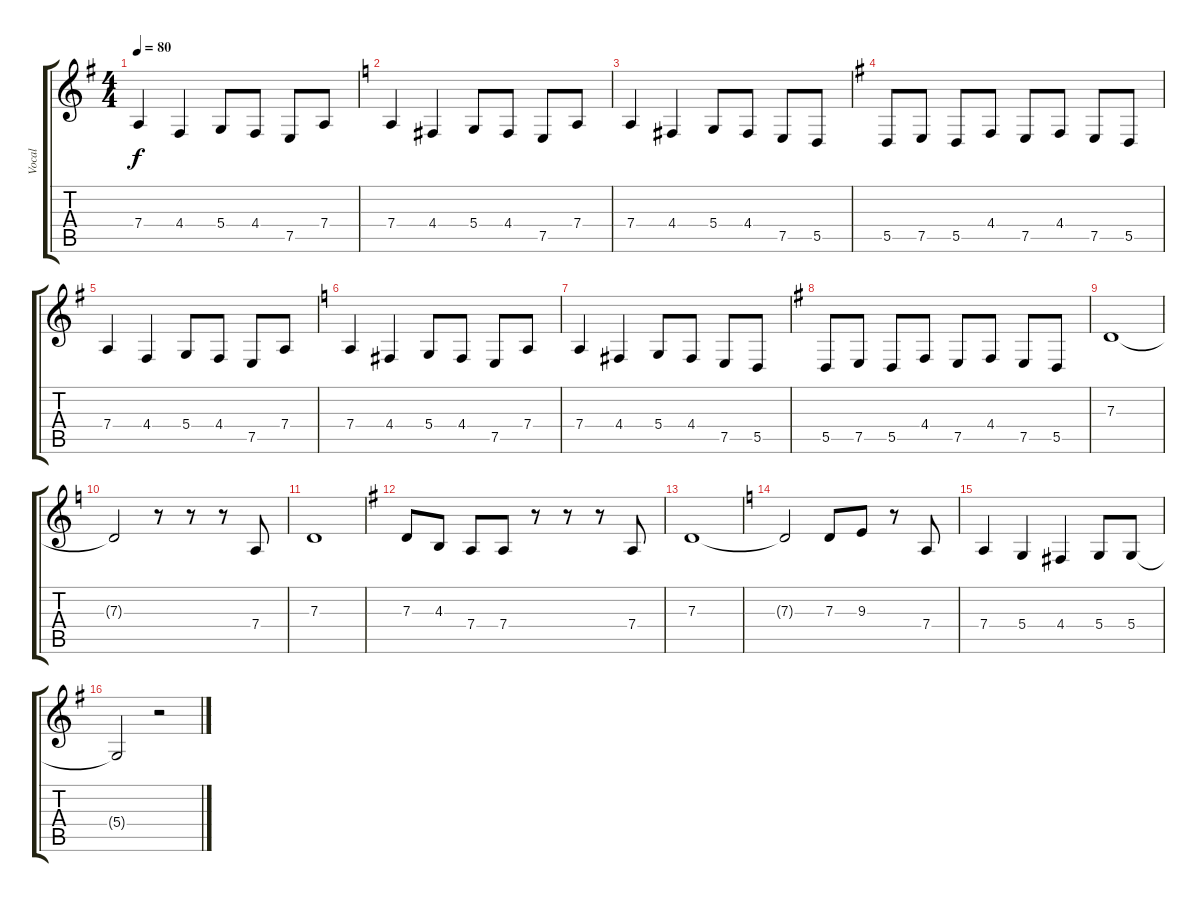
\track ("Vocal" "Vocal") {instrument lead2sawtooth}
\staff {score tabs}
\tuning (E4 B3 G3 D3 A2 E2) {hide}
\ts (4 4)
\tempo 80
\clef g2
\ks eminor
7.4.4{dy f} 4.4.4 5.4.8 4.4.8 7.5.8 7.4.8 |
\ks c
7.4.4 4.4.4 5.4.8 4.4.8 7.5.8 7.4.8 |
7.4.4 4.4.4 5.4.8 4.4.8 7.5.8 5.5.8 |
\ks eminor
5.5.8 7.5.8 5.5.8 4.4.8 7.5.8 4.4.8 7.5.8 5.5.8 |
7.4.4 4.4.4 5.4.8 4.4.8 7.5.8 7.4.8 |
\ks c
7.4.4 4.4.4 5.4.8 4.4.8 7.5.8 7.4.8 |
7.4.4 4.4.4 5.4.8 4.4.8 7.5.8 5.5.8 |
\ks eminor
5.5.8 7.5.8 5.5.8 4.4.8 7.5.8 4.4.8 7.5.8 5.5.8 |
7.3.1 |
\ks c
7.3{t}.2 r.8 r.8 r.8 7.4.8 |
7.3.1 |
\ks eminor
7.3.8 4.3.8 7.4.8 7.4.8 r.8 r.8 r.8 7.4.8 |
7.3.1 |
\ks c
7.3{t}.2 7.3.8 9.3.8 r.8 7.4.8 |
7.4.4 5.4.4 4.4.4 5.4.8 5.4.8 |
\ks eminor
5.4{t}.2 r.2
